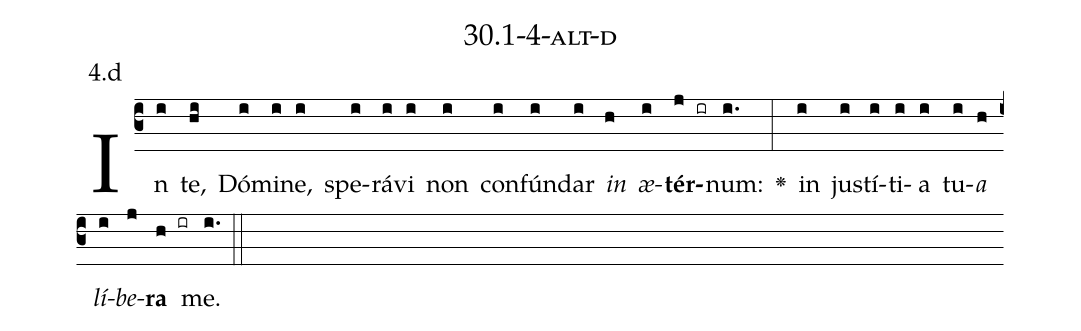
name: 30.1-4-alt-d;
annotation: 4.d;
%%
(c3)In(i) te,(hi) Dó(i)mi(i)ne,(i) spe(i)rá(i)vi(i) non(i) con(i)fún(i)dar(i) <i>in</i>(h) <i>æ</i>(i)<b>tér</b>(j ir)num:(i.) <v>\greheightstar</v>(:) in(i) jus(i)tí(i)ti(i)a(i) tu(i)<i>a</i>(h) <i>lí</i>(i)<i>be</i>(j)<b>ra</b>(h ir) me.(i.) (::)


%E(i) u(h) o(i) u(j) a(h) e.(i.) (::)
